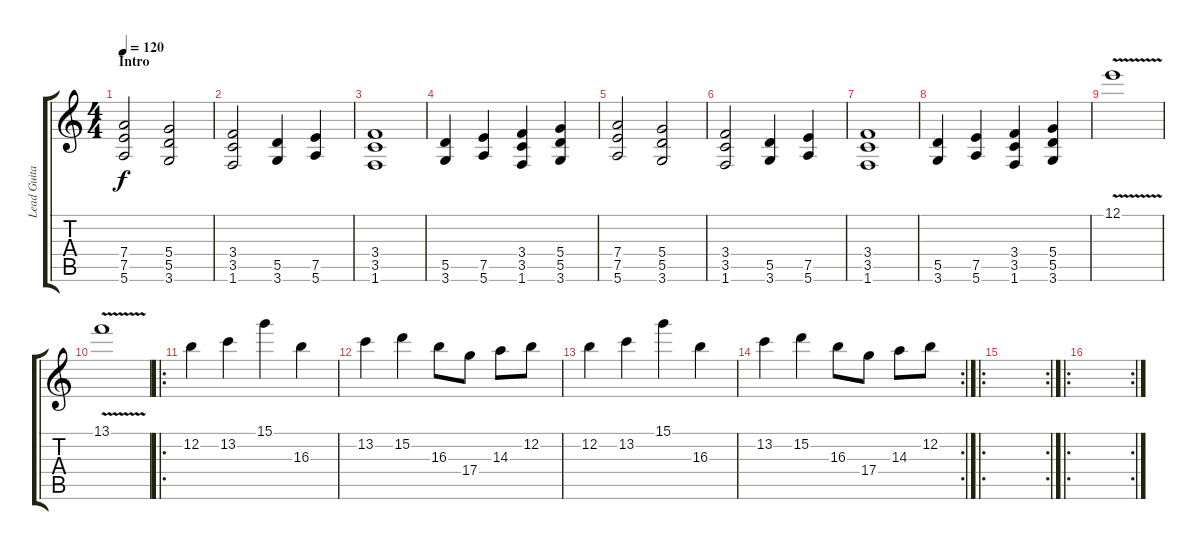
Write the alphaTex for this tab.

\track ("Lead Guitar" "Lead Guita") {instrument distortionguitar}
\staff {score tabs}
\tuning (E4 B3 G3 D3 A2 E2) {hide}
\ts (4 4)
\section ("" "Intro")
\tempo 120
\clef g2
\ks c
(7.4 7.5 5.6).2{dy f instrument distortionguitar} (5.4 5.5 3.6).2 |
(3.4 3.5 1.6).2 (5.5 3.6).4 (7.5 5.6).4 |
(3.4 3.5 1.6).1 |
(5.5 3.6).4 (7.5 5.6).4 (3.4 3.5 1.6).4 (5.4 5.5 3.6).4 |
(7.4 7.5 5.6).2 (5.4 5.5 3.6).2 |
(3.4 3.5 1.6).2 (5.5 3.6).4 (7.5 5.6).4 |
(3.4 3.5 1.6).1 |
(5.5 3.6).4 (7.5 5.6).4 (3.4 3.5 1.6).4 (5.4 5.5 3.6).4 |
12.1{v}.1 |
13.1{v}.1 |
\ro
12.2.4 13.2.4 15.1.4 16.3.4 |
13.2.4 15.2.4 16.3.8 17.4.8 14.3.8 12.2.8 |
12.2.4 13.2.4 15.1.4 16.3.4 |
\rc 2
13.2.4 15.2.4 16.3.8 17.4.8 14.3.8 12.2.8 |
\ro
\rc 2
|
\ro
\rc 2
